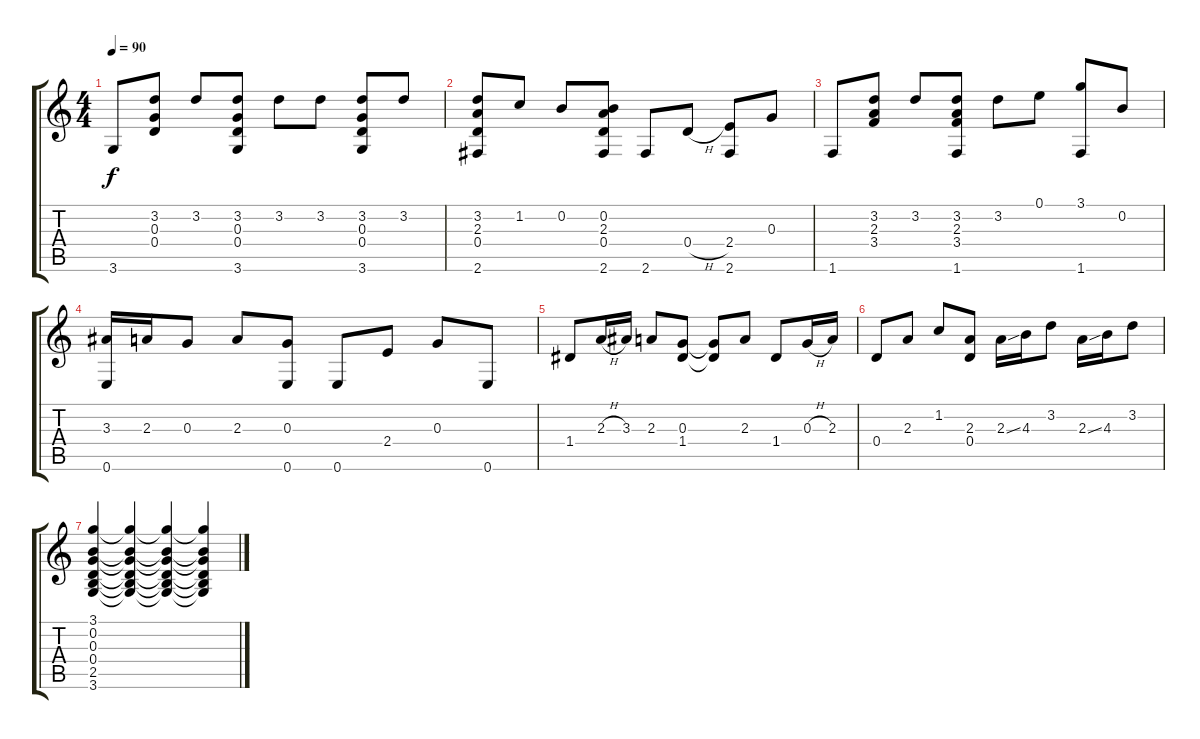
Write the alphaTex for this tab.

\track "" {instrument electricguitarjazz}
\staff {score tabs}
\tuning (E4 B3 G3 D3 A2 E2) {hide}
\ts (4 4)
\tempo 90
\clef g2
\ks c
3.6.8{dy f} (3.2 0.3 0.4).8 3.2.8 (3.2 0.3 0.4 3.6).8 3.2.8 3.2.8 (3.2 0.3 0.4 3.6).8 3.2.8 |
(3.2 2.3 0.4 2.6).8 1.2.8 0.2.8 (0.2 2.3 0.4 2.6).8 2.6.8 0.4{h}.8 (2.4 2.6).8 0.3.8 |
1.6.8 (3.2 2.3 3.4).8 3.2.8 (3.2 2.3 3.4 1.6).8 3.2.8 0.1.8 (3.1 1.6).8 0.2.8 |
(3.3 0.6).16 2.3.16 0.3.8 2.3.8 (0.3 0.6).8 0.6.8 2.4.8 0.3.8 0.6.8 |
1.4.8 2.3{h}.16 3.3.16 2.3.8 (0.3 1.4).8 (0.3{t} 1.4{t}).8 2.3.8 1.4.8 0.3{h}.16 2.3.16 |
0.4.8 2.3.8 1.2.8 (2.3 0.4).8 2.3{ss}.16 4.3.16 3.2.8 2.3{ss}.16 4.3.16 3.2.8 |
(3.1 0.2 0.3 0.4 2.5 3.6).4 (3.1{t} 0.2{t} 0.3{t} 0.4{t} 2.5{t} 3.6{t}).4 (3.1{t} 0.2{t} 0.3{t} 0.4{t} 2.5{t} 3.6{t}).4 (3.1{t} 0.2{t} 0.3{t} 0.4{t} 2.5{t} 3.6{t}).4
